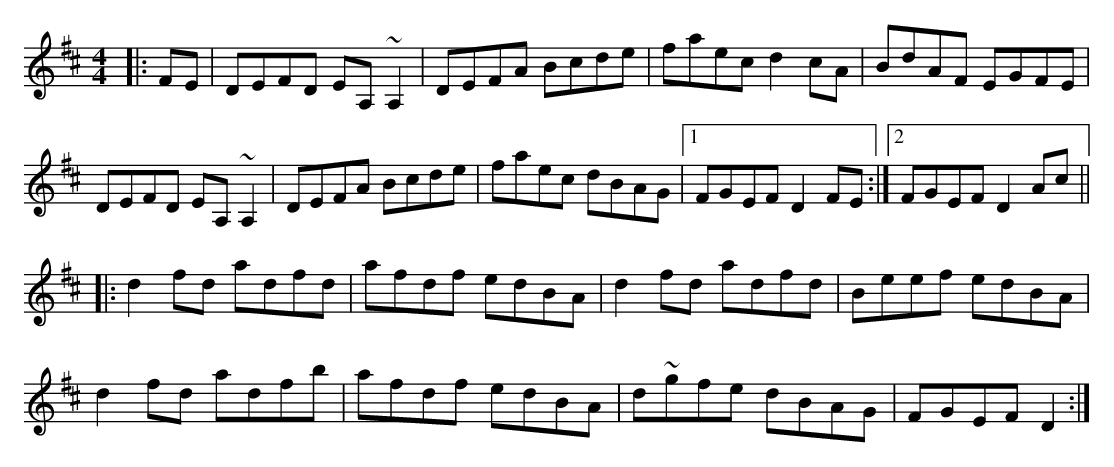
X:1
M:4/4
K:D
|:FE|DEFD EA, ~A,2|DEFA Bcde|faec d2cA|BdAF EGFE|
DEFD EA, ~A,2|DEFA Bcde|faec dBAG|1 FGEF D2 FE:|2 FGEF D2 Ac||
|:d2fd adfd|afdf edBA|d2fd adfd|Beef edBA|
d2fd adfb|afdf edBA|d~gfe dBAG|FGEF D2:|
